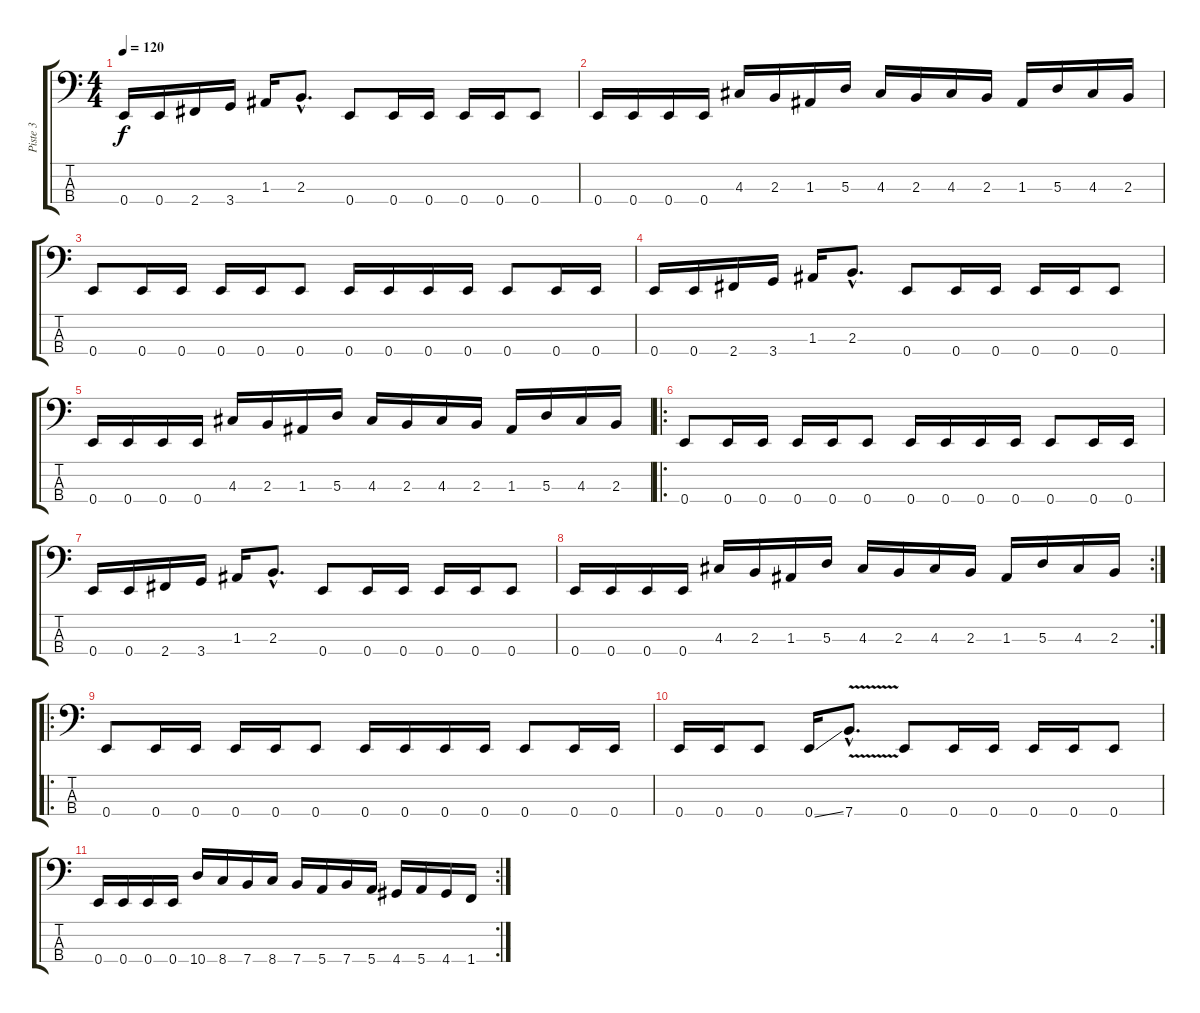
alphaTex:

\track ("Piste 3" "Piste 3") {instrument electricbassfinger}
\staff {score tabs}
\tuning (G2 D2 A1 E1) {hide}
\ts (4 4)
\tempo 120
\clef f4
\ks c
0.4.16{dy f} 0.4.16 2.4.16 3.4.16 1.3.16 2.3{hac}.8{d} 0.4.8 0.4.16 0.4.16 0.4.16 0.4.16 0.4.8 |
0.4.16 0.4.16 0.4.16 0.4.16 4.3.16 2.3.16 1.3.16 5.3.16 4.3.16 2.3.16 4.3.16 2.3.16 1.3.16 5.3.16 4.3.16 2.3.16 |
0.4.8 0.4.16 0.4.16 0.4.16 0.4.16 0.4.8 0.4.16 0.4.16 0.4.16 0.4.16 0.4.8 0.4.16 0.4.16 |
0.4.16 0.4.16 2.4.16 3.4.16 1.3.16 2.3{hac}.8{d} 0.4.8 0.4.16 0.4.16 0.4.16 0.4.16 0.4.8 |
0.4.16 0.4.16 0.4.16 0.4.16 4.3.16 2.3.16 1.3.16 5.3.16 4.3.16 2.3.16 4.3.16 2.3.16 1.3.16 5.3.16 4.3.16 2.3.16 |
\ro
0.4.8 0.4.16 0.4.16 0.4.16 0.4.16 0.4.8 0.4.16 0.4.16 0.4.16 0.4.16 0.4.8 0.4.16 0.4.16 |
0.4.16 0.4.16 2.4.16 3.4.16 1.3.16 2.3{hac}.8{d} 0.4.8 0.4.16 0.4.16 0.4.16 0.4.16 0.4.8 |
\rc 2
0.4.16 0.4.16 0.4.16 0.4.16 4.3.16 2.3.16 1.3.16 5.3.16 4.3.16 2.3.16 4.3.16 2.3.16 1.3.16 5.3.16 4.3.16 2.3.16 |
\ro
0.4.8 0.4.16 0.4.16 0.4.16 0.4.16 0.4.8 0.4.16 0.4.16 0.4.16 0.4.16 0.4.8 0.4.16 0.4.16 |
0.4.16 0.4.16 0.4.8 0.4{ss}.16 7.4{v hac}.8{d} 0.4.8 0.4.16 0.4.16 0.4.16 0.4.16 0.4.8 |
\rc 2
0.4.16 0.4.16 0.4.16 0.4.16 10.4.16 8.4.16 7.4.16 8.4.16 7.4.16 5.4.16 7.4.16 5.4.16 4.4.16 5.4.16 4.4.16 1.4.16
